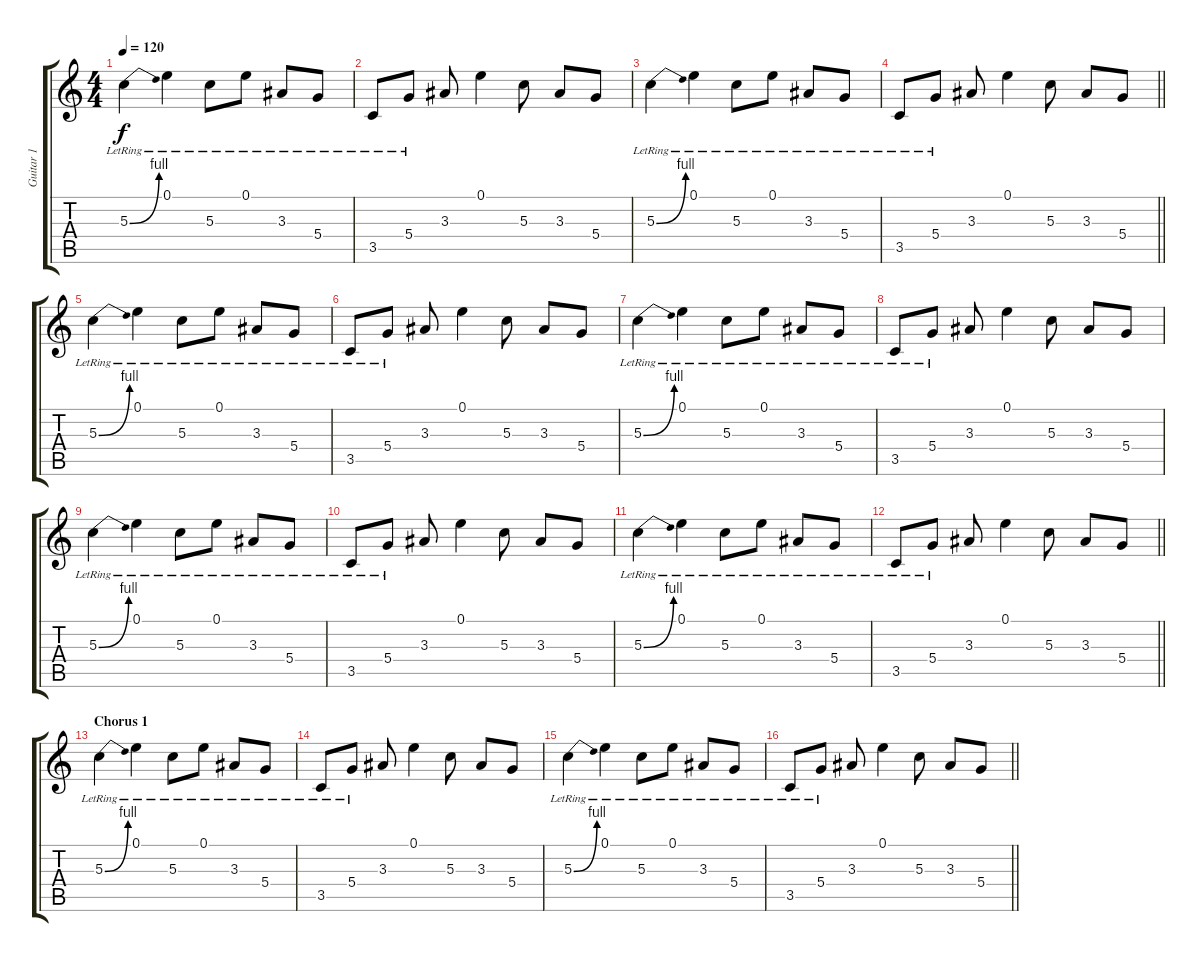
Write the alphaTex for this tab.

\track ("Guitar 1" "Guitar 1") {instrument distortionguitar}
\staff {score tabs}
\tuning (E4 B3 G3 D3 A2 E2) {hide}
\ts (4 4)
\tempo 120
\clef g2
\ks c
5.3{be (bend 0 0 60 4) lr}.4{dy f} 0.1{lr}.4 5.3{lr}.8 0.1{lr}.8 3.3{lr}.8 5.4{lr}.8 |
3.5{lr}.8 5.4{lr}.8 3.3.8 0.1.4 5.3.8 3.3.8 5.4.8 |
5.3{be (bend 0 0 60 4) lr}.4 0.1{lr}.4 5.3{lr}.8 0.1{lr}.8 3.3{lr}.8 5.4{lr}.8 |
\barLineRight lightlight
3.5{lr}.8 5.4{lr}.8 3.3.8 0.1.4 5.3.8 3.3.8 5.4.8 |
5.3{be (bend 0 0 60 4) lr}.4 0.1{lr}.4 5.3{lr}.8 0.1{lr}.8 3.3{lr}.8 5.4{lr}.8 |
3.5{lr}.8 5.4{lr}.8 3.3.8 0.1.4 5.3.8 3.3.8 5.4.8 |
5.3{be (bend 0 0 60 4) lr}.4 0.1{lr}.4 5.3{lr}.8 0.1{lr}.8 3.3{lr}.8 5.4{lr}.8 |
3.5{lr}.8 5.4{lr}.8 3.3.8 0.1.4 5.3.8 3.3.8 5.4.8 |
5.3{be (bend 0 0 60 4) lr}.4 0.1{lr}.4 5.3{lr}.8 0.1{lr}.8 3.3{lr}.8 5.4{lr}.8 |
3.5{lr}.8 5.4{lr}.8 3.3.8 0.1.4 5.3.8 3.3.8 5.4.8 |
5.3{be (bend 0 0 60 4) lr}.4 0.1{lr}.4 5.3{lr}.8 0.1{lr}.8 3.3{lr}.8 5.4{lr}.8 |
\barLineRight lightlight
3.5{lr}.8 5.4{lr}.8 3.3.8 0.1.4 5.3.8 3.3.8 5.4.8 |
\section ("" "Chorus 1")
5.3{be (bend 0 0 60 4) lr}.4 0.1{lr}.4 5.3{lr}.8 0.1{lr}.8 3.3{lr}.8 5.4{lr}.8 |
3.5{lr}.8 5.4{lr}.8 3.3.8 0.1.4 5.3.8 3.3.8 5.4.8 |
5.3{be (bend 0 0 60 4) lr}.4 0.1{lr}.4 5.3{lr}.8 0.1{lr}.8 3.3{lr}.8 5.4{lr}.8 |
\barLineRight lightlight
3.5{lr}.8 5.4{lr}.8 3.3.8 0.1.4 5.3.8 3.3.8 5.4.8
